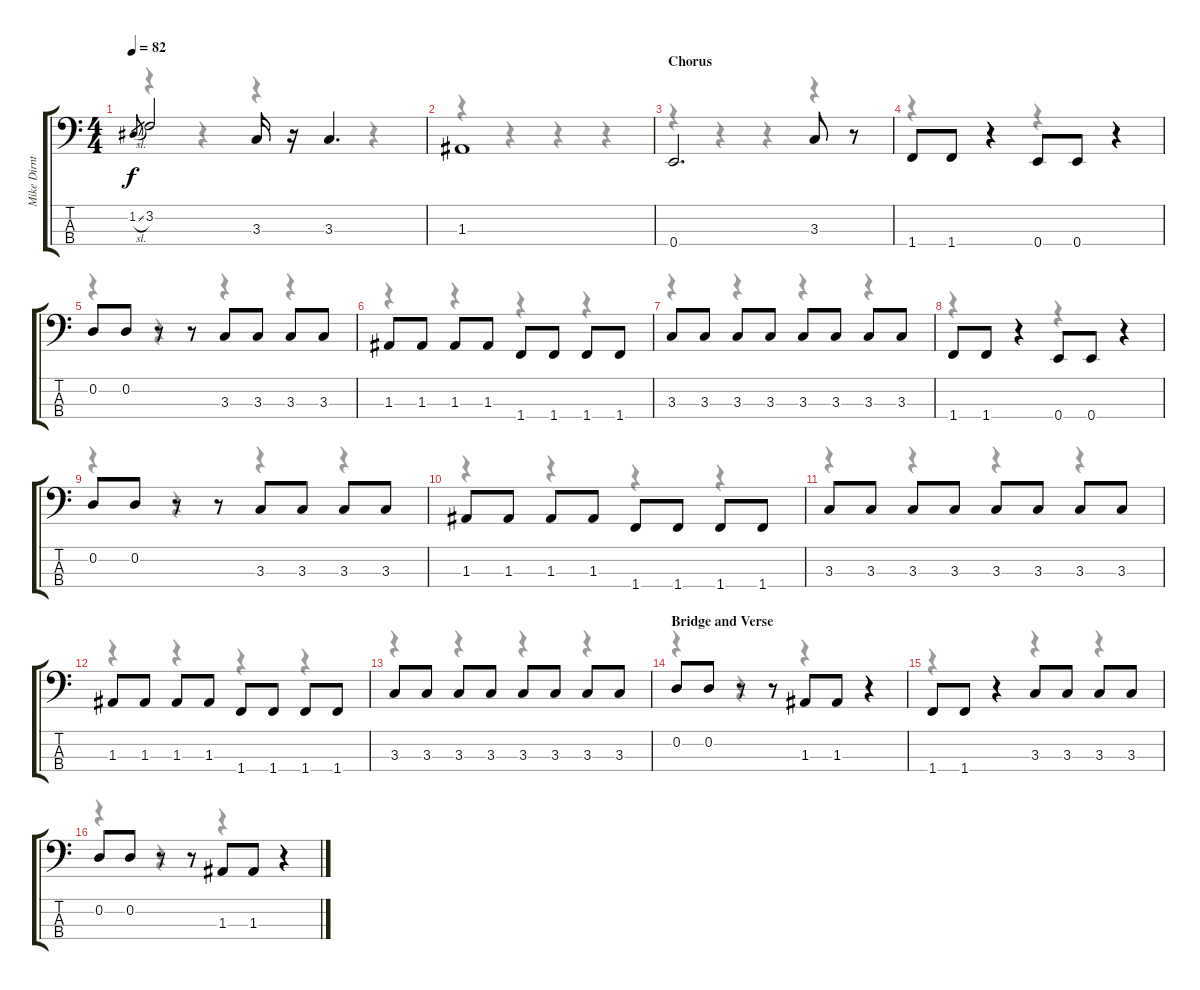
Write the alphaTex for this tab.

\track ("Mike Dirnt (Bass)" "Mike Dirnt") {instrument electricbasspick}
\staff {score tabs}
\tuning (G2 D2 A1 E1) {hide}
\voice
\ts (4 4)
\tempo 82
\clef f4
\ks c
1.2{sl}.8{gr dy f} 3.2.2 3.3.16 r.16 3.3.4{d} |
1.3.1 |
\section ("" "Chorus ")
0.4.2{d} 3.3.8 r.8 |
1.4.8 1.4.8 r.4 0.4.8 0.4.8 r.4 |
0.2.8 0.2.8 r.8 r.8 3.3.8 3.3.8 3.3.8 3.3.8 |
1.3.8 1.3.8 1.3.8 1.3.8 1.4.8 1.4.8 1.4.8 1.4.8 |
3.3.8 3.3.8 3.3.8 3.3.8 3.3.8 3.3.8 3.3.8 3.3.8 |
1.4.8 1.4.8 r.4 0.4.8 0.4.8 r.4 |
0.2.8 0.2.8 r.8 r.8 3.3.8 3.3.8 3.3.8 3.3.8 |
1.3.8 1.3.8 1.3.8 1.3.8 1.4.8 1.4.8 1.4.8 1.4.8 |
3.3.8 3.3.8 3.3.8 3.3.8 3.3.8 3.3.8 3.3.8 3.3.8 |
1.3.8 1.3.8 1.3.8 1.3.8 1.4.8 1.4.8 1.4.8 1.4.8 |
3.3.8 3.3.8 3.3.8 3.3.8 3.3.8 3.3.8 3.3.8 3.3.8 |
\section ("" "Bridge and Verse ")
0.2.8 0.2.8 r.8 r.8 1.3.8 1.3.8 r.4 |
1.4.8 1.4.8 r.4 3.3.8 3.3.8 3.3.8 3.3.8 |
0.2.8 0.2.8 r.8 r.8 1.3.8 1.3.8 r.4
\voice
\clef f4
\ottava regular
\simile none
\ks c
r.4{dy f} r.4 r.4 r.4 |
r.4 r.4 r.4 r.4 |
r.4 r.4 r.4 r.4 |
r.4 r.4 r.4 r.4 |
r.4 r.4 r.4 r.4 |
r.4 r.4 r.4 r.4 |
r.4 r.4 r.4 r.4 |
r.4 r.4 r.4 r.4 |
r.4 r.4 r.4 r.4 |
r.4 r.4 r.4 r.4 |
r.4 r.4 r.4 r.4 |
r.4 r.4 r.4 r.4 |
r.4 r.4 r.4 r.4 |
r.4 r.4 r.4 r.4 |
r.4 r.4 r.4 r.4 |
r.4 r.4 r.4 r.4
